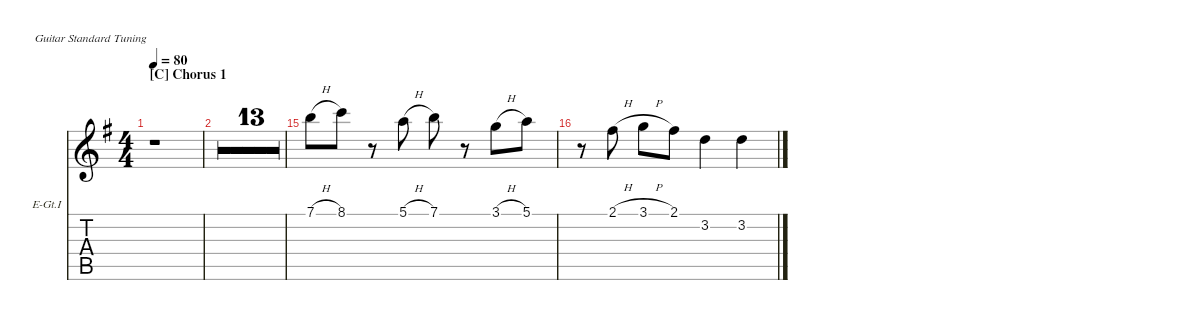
\hideDynamics
\bracketExtendMode nobrackets
\firstSystemTrackNameOrientation horizontal
\otherSystemsTrackNameOrientation horizontal
\track ("E.Guitar I" "E-Gt.I") {multiBarRest instrument distortionguitar}
\staff {score tabs}
\tuning (E4 B3 G3 D3 A2 E2)
\ts (4 4)
\section ("C" "Chorus 1")
\tempo 80
\clef g2
\ks g
r.1{dy mf} |
r.1 |
r.1 |
r.1 |
r.1 |
r.1 |
r.1 |
r.1 |
r.1 |
r.1 |
r.1 |
r.1 |
r.1 |
r.1 |
7.1{h}.8 8.1.8 r.8 5.1{h}.8 7.1.8 r.8 3.1{h}.8 5.1.8 |
r.8 2.1{h}.8 3.1{h}.8 2.1.8 3.2.4 3.2{h}.4
